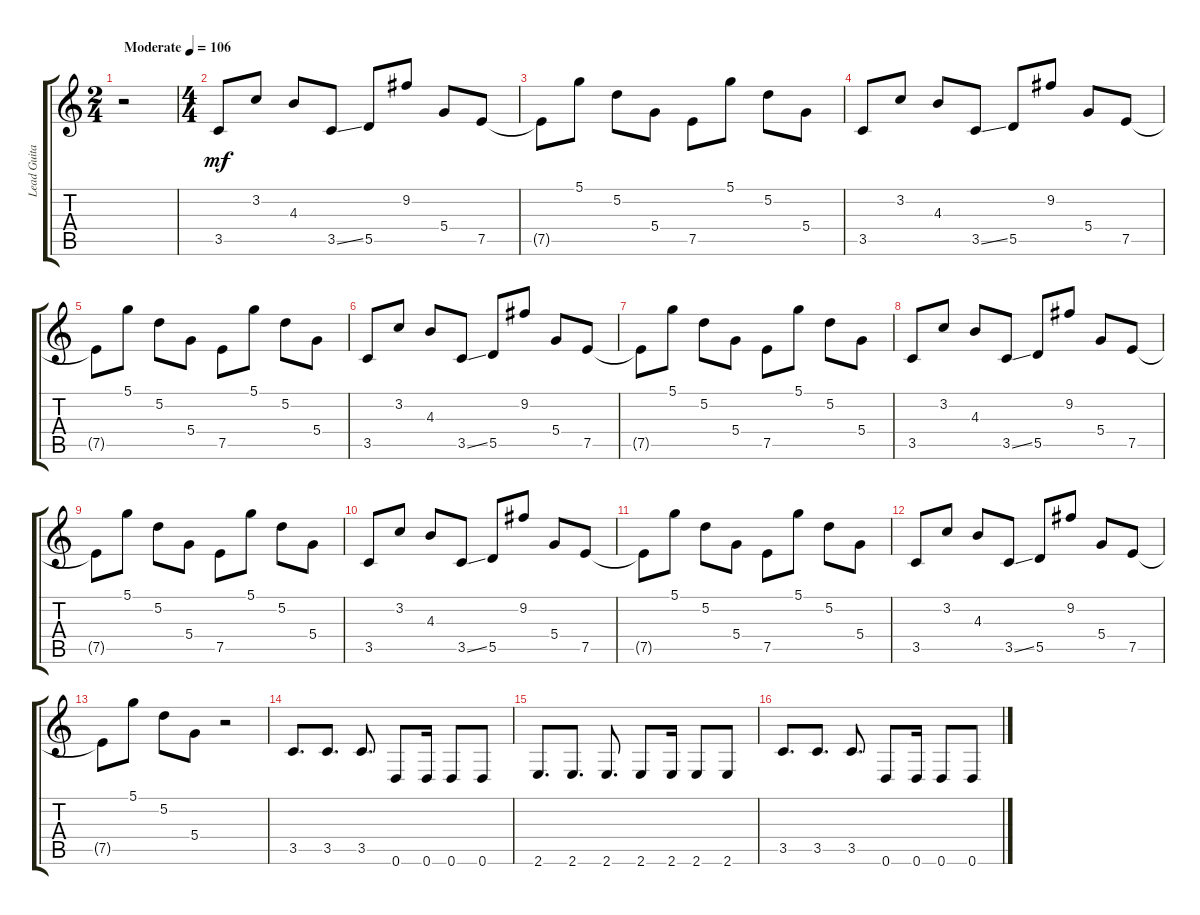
\track ("Lead Guitar" "Lead Guita") {instrument distortionguitar}
\staff {score tabs}
\tuning (D4 A3 G3 D3 A2 D2) {hide}
\ts (2 4)
\tempo (106 "Moderate")
\clef g2
\ks c
r.2{dy mf instrument distortionguitar} |
\ts (4 4)
3.5.8 3.2.8 4.3.8 3.5{ss}.8 5.5.8 9.2.8 5.4.8 7.5.8 |
7.5{t}.8 5.1.8 5.2.8 5.4.8 7.5.8 5.1.8 5.2.8 5.4.8 |
3.5.8 3.2.8 4.3.8 3.5{ss}.8 5.5.8 9.2.8 5.4.8 7.5.8 |
7.5{t}.8 5.1.8 5.2.8 5.4.8 7.5.8 5.1.8 5.2.8 5.4.8 |
3.5.8 3.2.8 4.3.8 3.5{ss}.8 5.5.8 9.2.8 5.4.8 7.5.8 |
7.5{t}.8 5.1.8 5.2.8 5.4.8 7.5.8 5.1.8 5.2.8 5.4.8 |
3.5.8 3.2.8 4.3.8 3.5{ss}.8 5.5.8 9.2.8 5.4.8 7.5.8 |
7.5{t}.8 5.1.8 5.2.8 5.4.8 7.5.8 5.1.8 5.2.8 5.4.8 |
3.5.8 3.2.8 4.3.8 3.5{ss}.8 5.5.8 9.2.8 5.4.8 7.5.8 |
7.5{t}.8 5.1.8 5.2.8 5.4.8 7.5.8 5.1.8 5.2.8 5.4.8 |
3.5.8 3.2.8 4.3.8 3.5{ss}.8 5.5.8 9.2.8 5.4.8 7.5.8 |
7.5{t}.8 5.1.8 5.2.8 5.4.8 r.2 |
3.5.8{d} 3.5.8{d} 3.5.8{d} 0.6.8 0.6.16 0.6.8 0.6.8 |
2.6.8{d} 2.6.8{d} 2.6.8{d} 2.6.8 2.6.16 2.6.8 2.6.8 |
3.5.8{d} 3.5.8{d} 3.5.8{d} 0.6.8 0.6.16 0.6.8 0.6.8
